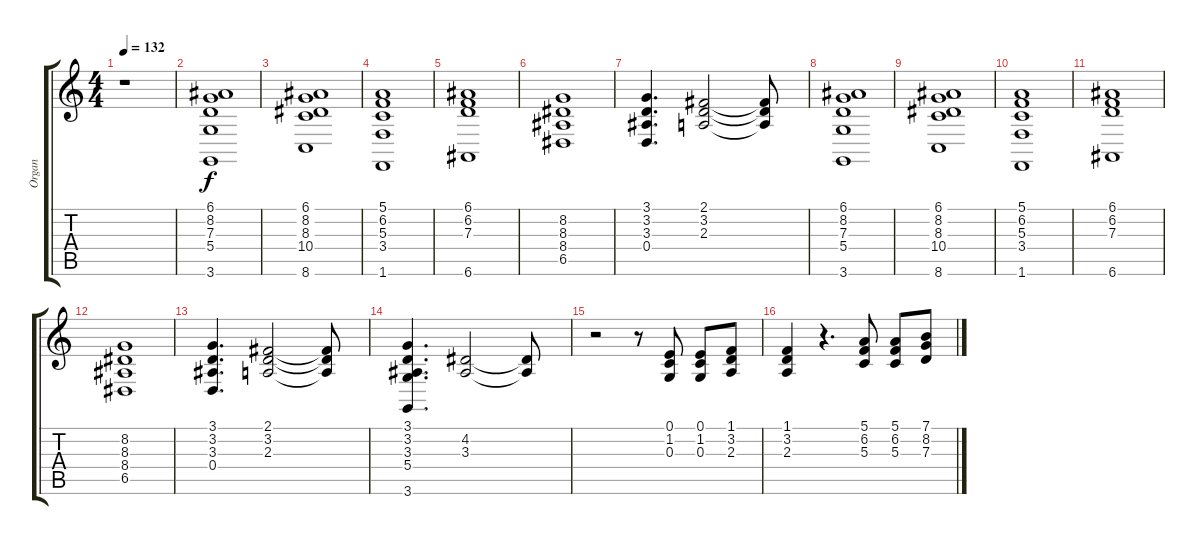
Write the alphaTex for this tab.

\track ("Organ" "Organ") {instrument drawbarorgan}
\staff {score tabs}
\tuning (E4 B3 G3 D3 A2 E2) {hide}
\ts (4 4)
\tempo 132
\clef g2
\ks c
r.1{dy f} |
(6.1 8.2 7.3 5.4 3.6).1 |
(6.1 8.2 8.3 10.4 8.6).1 |
(5.1 6.2 5.3 3.4 1.6).1 |
(6.1 6.2 7.3 6.6).1 |
(8.2 8.3 8.4 6.5).1 |
(3.1 3.2 3.3 0.4).4{d} (2.1 3.2 2.3).2 (2.1{t} 3.2{t} 2.3{t}).8 |
(6.1 8.2 7.3 5.4 3.6).1 |
(6.1 8.2 8.3 10.4 8.6).1 |
(5.1 6.2 5.3 3.4 1.6).1 |
(6.1 6.2 7.3 6.6).1 |
(8.2 8.3 8.4 6.5).1 |
(3.1 3.2 3.3 0.4).4{d} (2.1 3.2 2.3).2 (2.1{t} 3.2{t} 2.3{t}).8 |
(3.1 3.2 3.3 5.4 3.6).4{d} (4.2 3.3).2 (4.2{t} 3.3{t}).8 |
r.2 r.8 (0.1 1.2 0.3).8 (0.1 1.2 0.3).8 (1.1 3.2 2.3).8 |
(1.1 3.2 2.3).4 r.4{d} (5.1 6.2 5.3).8 (5.1 6.2 5.3).8 (7.1 8.2 7.3).8
